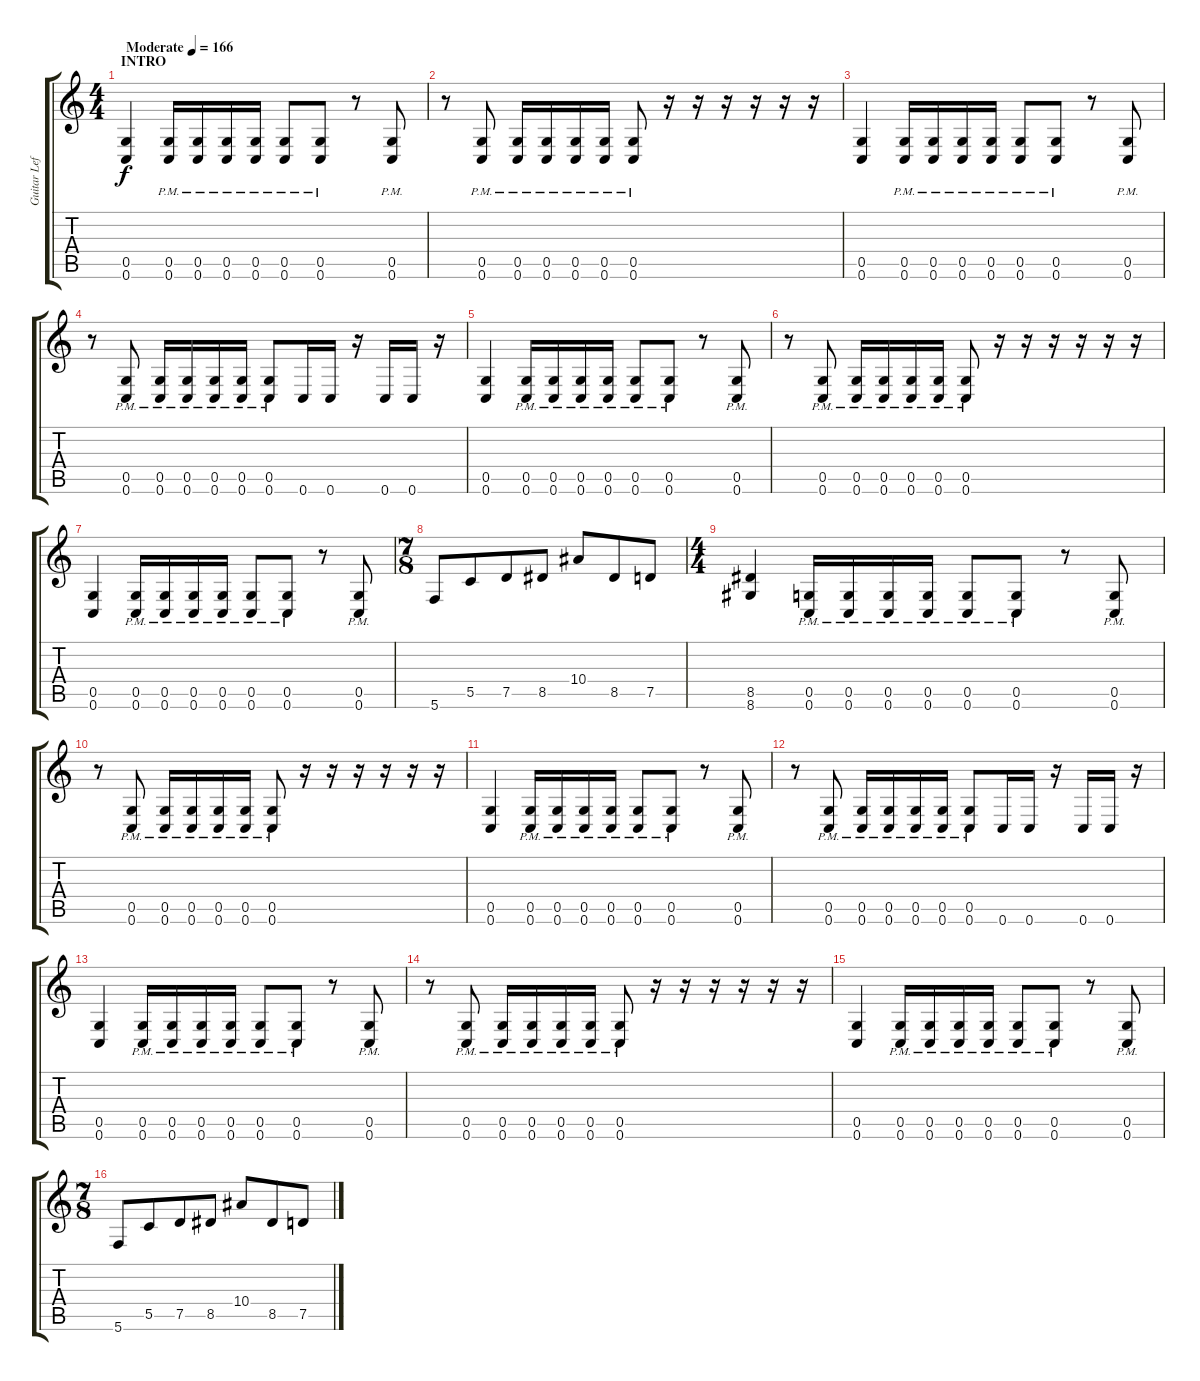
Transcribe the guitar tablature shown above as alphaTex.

\track ("Guitar Left" "Guitar Lef") {instrument distortionguitar}
\staff {score tabs}
\tuning (D4 A3 F3 C3 G2 C2) {hide}
\ts (4 4)
\section ("" "INTRO")
\tempo (166 "Moderate")
\clef g2
\ks c
(0.5 0.6).4{dy f instrument distortionguitar} (0.5{pm} 0.6{pm}).16 (0.5{pm} 0.6{pm}).16 (0.5{pm} 0.6{pm}).16 (0.5{pm} 0.6{pm}).16 (0.5{pm} 0.6{pm}).8 (0.5{pm} 0.6{pm}).8 r.8 (0.5{pm} 0.6{pm}).8 |
r.8 (0.5{pm} 0.6{pm}).8 (0.5{pm} 0.6{pm}).16 (0.5{pm} 0.6{pm}).16 (0.5{pm} 0.6{pm}).16 (0.5{pm} 0.6{pm}).16 (0.5{pm} 0.6{pm}).8 r.16 r.16 r.16 r.16 r.16 r.16 |
(0.5 0.6).4 (0.5{pm} 0.6{pm}).16 (0.5{pm} 0.6{pm}).16 (0.5{pm} 0.6{pm}).16 (0.5{pm} 0.6{pm}).16 (0.5{pm} 0.6{pm}).8 (0.5{pm} 0.6{pm}).8 r.8 (0.5{pm} 0.6{pm}).8 |
r.8 (0.5{pm} 0.6{pm}).8 (0.5{pm} 0.6{pm}).16 (0.5{pm} 0.6{pm}).16 (0.5{pm} 0.6{pm}).16 (0.5{pm} 0.6{pm}).16 (0.5{pm} 0.6{pm}).8 0.6.16 0.6.16 r.16 0.6.16 0.6.16 r.16 |
(0.5 0.6).4 (0.5{pm} 0.6{pm}).16 (0.5{pm} 0.6{pm}).16 (0.5{pm} 0.6{pm}).16 (0.5{pm} 0.6{pm}).16 (0.5{pm} 0.6{pm}).8 (0.5{pm} 0.6{pm}).8 r.8 (0.5{pm} 0.6{pm}).8 |
r.8 (0.5{pm} 0.6{pm}).8 (0.5{pm} 0.6{pm}).16 (0.5{pm} 0.6{pm}).16 (0.5{pm} 0.6{pm}).16 (0.5{pm} 0.6{pm}).16 (0.5{pm} 0.6{pm}).8 r.16 r.16 r.16 r.16 r.16 r.16 |
(0.5 0.6).4 (0.5{pm} 0.6{pm}).16 (0.5{pm} 0.6{pm}).16 (0.5{pm} 0.6{pm}).16 (0.5{pm} 0.6{pm}).16 (0.5{pm} 0.6{pm}).8 (0.5{pm} 0.6{pm}).8 r.8 (0.5{pm} 0.6{pm}).8 |
\ts (7 8)
5.6.8 5.5.8 7.5.8 8.5.8 10.4.8 8.5.8 7.5.8 |
\ts (4 4)
(8.5 8.6).4 (0.5{pm} 0.6{pm}).16 (0.5{pm} 0.6{pm}).16 (0.5{pm} 0.6{pm}).16 (0.5{pm} 0.6{pm}).16 (0.5{pm} 0.6{pm}).8 (0.5{pm} 0.6{pm}).8 r.8 (0.5{pm} 0.6{pm}).8 |
r.8 (0.5{pm} 0.6{pm}).8 (0.5{pm} 0.6{pm}).16 (0.5{pm} 0.6{pm}).16 (0.5{pm} 0.6{pm}).16 (0.5{pm} 0.6{pm}).16 (0.5{pm} 0.6{pm}).8 r.16 r.16 r.16 r.16 r.16 r.16 |
(0.5 0.6).4 (0.5{pm} 0.6{pm}).16 (0.5{pm} 0.6{pm}).16 (0.5{pm} 0.6{pm}).16 (0.5{pm} 0.6{pm}).16 (0.5{pm} 0.6{pm}).8 (0.5{pm} 0.6{pm}).8 r.8 (0.5{pm} 0.6{pm}).8 |
r.8 (0.5{pm} 0.6{pm}).8 (0.5{pm} 0.6{pm}).16 (0.5{pm} 0.6{pm}).16 (0.5{pm} 0.6{pm}).16 (0.5{pm} 0.6{pm}).16 (0.5{pm} 0.6{pm}).8 0.6.16 0.6.16 r.16 0.6.16 0.6.16 r.16 |
(0.5 0.6).4 (0.5{pm} 0.6{pm}).16 (0.5{pm} 0.6{pm}).16 (0.5{pm} 0.6{pm}).16 (0.5{pm} 0.6{pm}).16 (0.5{pm} 0.6{pm}).8 (0.5{pm} 0.6{pm}).8 r.8 (0.5{pm} 0.6{pm}).8 |
r.8 (0.5{pm} 0.6{pm}).8 (0.5{pm} 0.6{pm}).16 (0.5{pm} 0.6{pm}).16 (0.5{pm} 0.6{pm}).16 (0.5{pm} 0.6{pm}).16 (0.5{pm} 0.6{pm}).8 r.16 r.16 r.16 r.16 r.16 r.16 |
(0.5 0.6).4 (0.5{pm} 0.6{pm}).16 (0.5{pm} 0.6{pm}).16 (0.5{pm} 0.6{pm}).16 (0.5{pm} 0.6{pm}).16 (0.5{pm} 0.6{pm}).8 (0.5{pm} 0.6{pm}).8 r.8 (0.5{pm} 0.6{pm}).8 |
\ts (7 8)
5.6.8 5.5.8 7.5.8 8.5.8 10.4.8 8.5.8 7.5.8
